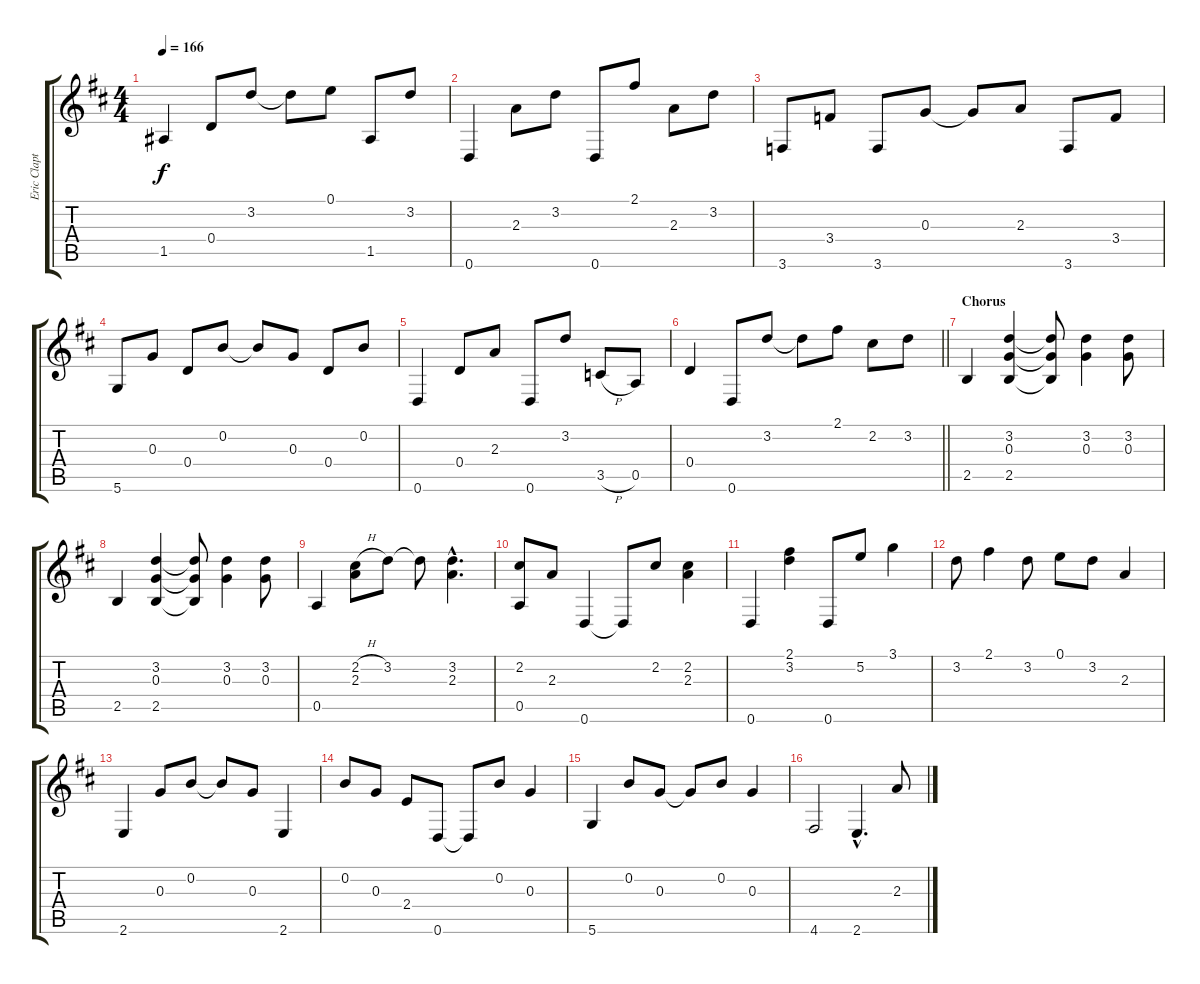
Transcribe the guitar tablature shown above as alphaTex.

\track ("Eric Clapton (Acoustic Guitar Nylon)" "Eric Clapt") {instrument acousticguitarnylon}
\staff {score tabs}
\tuning (E4 B3 G3 D3 A2 D2) {hide}
\ts (4 4)
\tempo 166
\clef g2
\ks d
1.5.4{dy f} 0.4.8 3.2.8 3.2{t}.8 0.1.8 1.5.8 3.2.8 |
0.6.4 2.3.8 3.2.8 0.6.8 2.1.8 2.3.8 3.2.8 |
3.6.8 3.4.8 3.6.8 0.3.8 0.3{t}.8 2.3.8 3.6.8 3.4.8 |
5.6.8 0.3.8 0.4.8 0.2.8 0.2{t}.8 0.3.8 0.4.8 0.2.8 |
0.6.4 0.4.8 2.3.8 0.6.8 3.2.8 3.5{h}.8 0.5.8 |
\barLineRight lightlight
0.4.4 0.6.8 3.2.8 3.2{t}.8 2.1.8 2.2.8 3.2.8 |
\section ("" "Chorus")
2.5.4 (3.2 0.3 2.5).4 (3.2{t} 0.3{t} 2.5{t}).8 (3.2 0.3).4 (3.2 0.3).8 |
2.5.4 (3.2 0.3 2.5).4 (3.2{t} 0.3{t} 2.5{t}).8 (3.2 0.3).4 (3.2 0.3).8 |
0.5.4 (2.2{h} 2.3).8 3.2.8 3.2{t}.8 (3.2{hac} 2.3{hac}).4{d} |
(2.2 0.5).8 2.3.8 0.6.4 0.6{t}.8 2.2.8 (2.2 2.3).4 |
0.6.4 (2.1 3.2).4 0.6.8 5.2.8 3.1.4 |
3.2.8 2.1.4 3.2.8 0.1.8 3.2.8 2.3.4 |
2.6.4 0.3.8 0.2.8 0.2{t}.8 0.3.8 2.6.4 |
0.2.8 0.3.8 2.4.8 0.6.8 0.6{t}.8 0.2.8 0.3.4 |
5.6.4 0.2.8 0.3.8 0.3{t}.8 0.2.8 0.3.4 |
4.6.2 2.6{hac}.4{d} 2.3.8
